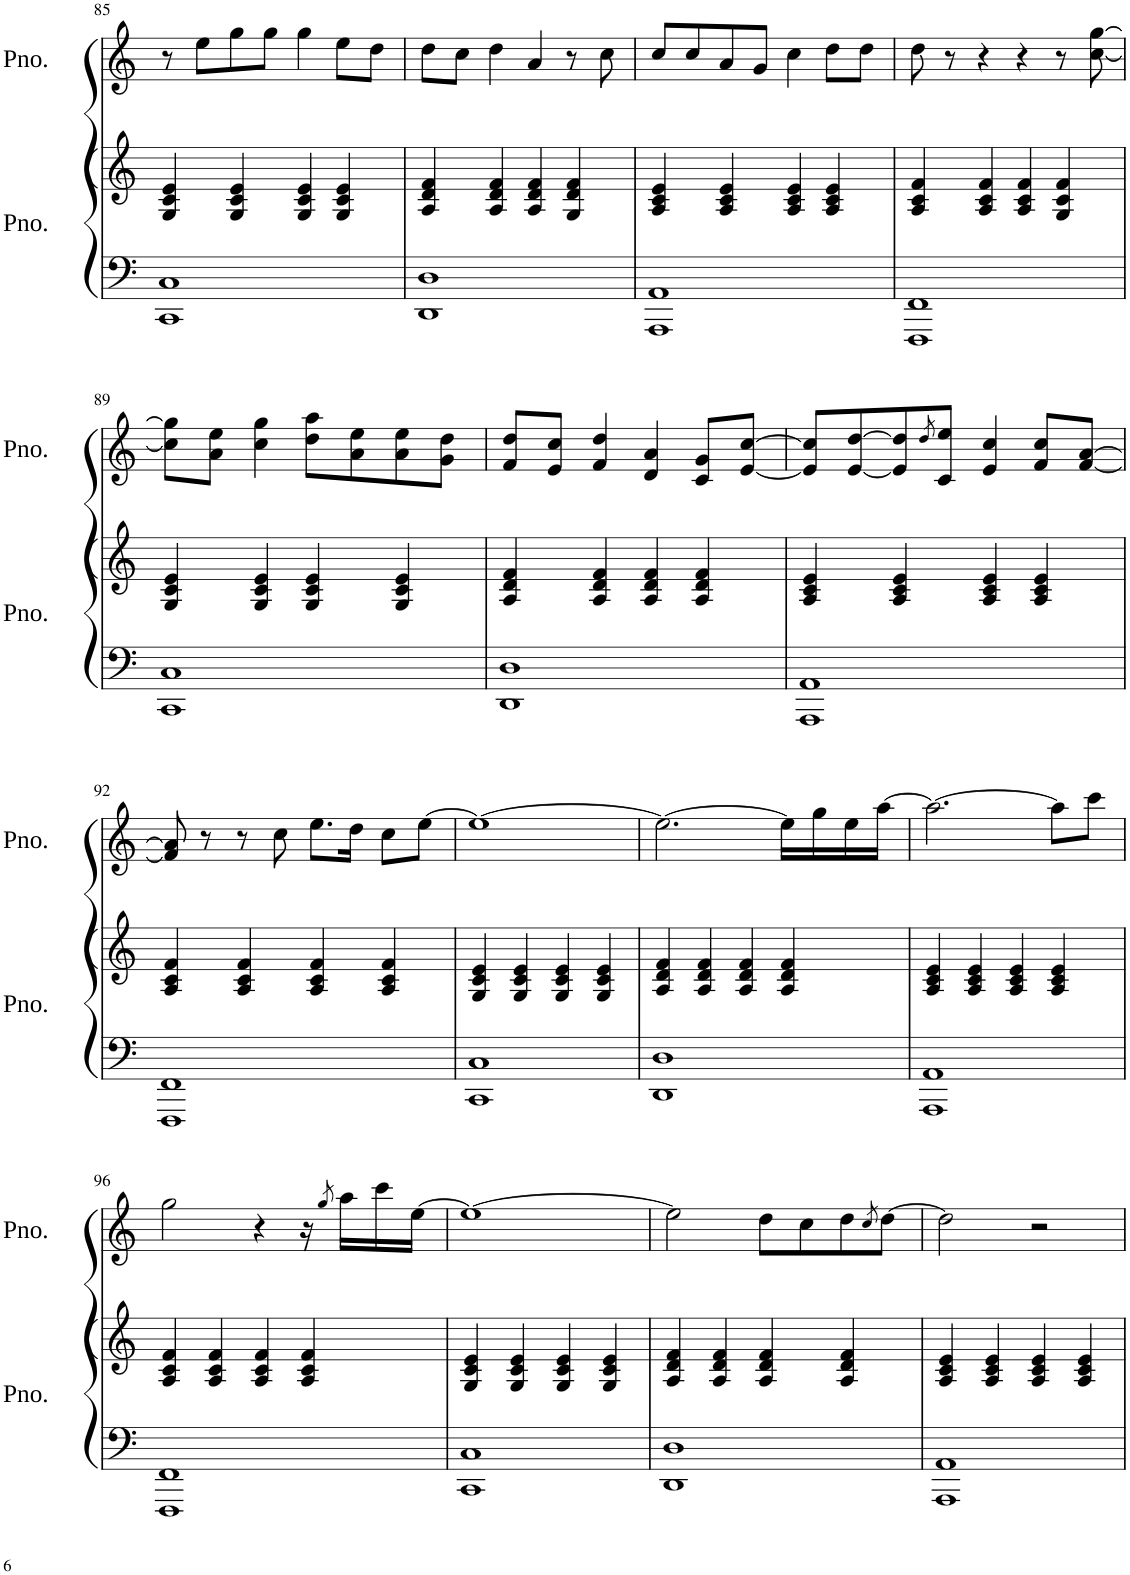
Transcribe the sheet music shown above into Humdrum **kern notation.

**kern	**kern	**kern
*part2	*part2	*part1
*staff3	*staff2	*staff1
*I"Piano	*	*I"Piano
*I'Pno.	*	*I'Pno.
!!LO:PB:g=z
*clefF4	*clefG2	*clefG2
*k[]	*k[]	*k[]
*M4/4	*M4/4	*M4/4
=85	=85	=85
1CC 1C	4G/ 4c/ 4e/	8r
.	.	8ee\L
.	4G/ 4c/ 4e/	8gg\
.	.	8gg\J
.	4G/ 4c/ 4e/	4gg\
.	4G/ 4c/ 4e/	8ee\L
.	.	8dd\J
=86	=86	=86
1DD 1D	4A/ 4d/ 4f/	8dd\L
.	.	8cc\J
.	4A/ 4d/ 4f/	4dd\
.	4A/ 4d/ 4f/	4a/
.	4G/ 4d/ 4f/	8r
.	.	8cc\
=87	=87	=87
1AAA 1AA	4A/ 4c/ 4e/	8cc/L
.	.	8cc/
.	4A/ 4c/ 4e/	8a/
.	.	8g/J
.	4A/ 4c/ 4e/	4cc\
.	4A/ 4c/ 4e/	8dd\L
.	.	8dd\J
=88	=88	=88
1FFF 1FF	4A/ 4c/ 4f/	8dd\
.	.	8r
.	4A/ 4c/ 4f/	4r
.	4A/ 4c/ 4f/	4r
.	4G/ 4c/ 4f/	8r
.	.	[8cc\ [8gg\
!!LO:LB:g=z
=89	=89	=89
1CC 1C	4G/ 4c/ 4e/	8cc\] 8gg\]L
.	.	8a\ 8ee\J
.	4G/ 4c/ 4e/	4cc\ 4gg\
.	4G/ 4c/ 4e/	8dd\ 8aa\L
.	.	8a\ 8ee\
.	4G/ 4c/ 4e/	8a\ 8ee\
.	.	8g\ 8dd\J
=90	=90	=90
1DD 1D	4A/ 4d/ 4f/	8f/ 8dd/L
.	.	8e/ 8cc/J
.	4A/ 4d/ 4f/	4f/ 4dd/
.	4A/ 4d/ 4f/	4d/ 4a/
.	4A/ 4d/ 4f/	8c/ 8g/L
.	.	[8e/ [8cc/J
=91	=91	=91
1AAA 1AA	4A/ 4c/ 4e/	8e/] 8cc/]L
.	.	[8e/ [8dd/
.	4A/ 4c/ 4e/	8e/] 8dd/]
.	.	8qdd/
.	.	8c/ 8ee/J
.	4A/ 4c/ 4e/	4e/ 4cc/
.	4A/ 4c/ 4e/	8f/ 8cc/L
.	.	[8f/ [8a/J
!!LO:LB:g=z
=92	=92	=92
1FFF 1FF	4A/ 4c/ 4f/	8f/] 8a/]
.	.	8r
.	4A/ 4c/ 4f/	8r
.	.	8cc\
.	4A/ 4c/ 4f/	8.ee\L
.	.	16dd\Jk
.	4A/ 4c/ 4f/	8cc\L
.	.	[8ee\J
=93	=93	=93
1CC 1C	4G/ 4c/ 4e/	1ee_
.	4G/ 4c/ 4e/	.
.	4G/ 4c/ 4e/	.
.	4G/ 4c/ 4e/	.
=94	=94	=94
1DD 1D	4A/ 4d/ 4f/	2.ee\_
.	4A/ 4d/ 4f/	.
.	4A/ 4d/ 4f/	.
.	4A/ 4d/ 4f/	16ee\LL]
.	.	16gg\
.	.	16ee\
.	.	[16aa\JJ
=95	=95	=95
1AAA 1AA	4A/ 4c/ 4e/	2.aa\_
.	4A/ 4c/ 4e/	.
.	4A/ 4c/ 4e/	.
.	4A/ 4c/ 4e/	8aa\L]
.	.	8ccc\J
!!LO:LB:g=z
=96	=96	=96
1FFF 1FF	4A/ 4c/ 4f/	2gg\
.	4A/ 4c/ 4f/	.
.	4A/ 4c/ 4f/	4r
.	4A/ 4c/ 4f/	16r
.	.	8qgg/
.	.	16aa\LL
.	.	16ccc\
.	.	[16ee\JJ
=97	=97	=97
1CC 1C	4G/ 4c/ 4e/	1ee_
.	4G/ 4c/ 4e/	.
.	4G/ 4c/ 4e/	.
.	4G/ 4c/ 4e/	.
=98	=98	=98
1DD 1D	4A/ 4d/ 4f/	2ee\]
.	4A/ 4d/ 4f/	.
.	4A/ 4d/ 4f/	8dd\L
.	.	8cc\
.	4A/ 4d/ 4f/	8dd\
.	.	8qcc/
.	.	[8dd\J
=99	=99	=99
1AAA 1AA	4A/ 4c/ 4e/	2dd\]
.	4A/ 4c/ 4e/	.
.	4A/ 4c/ 4e/	2r
.	4A/ 4c/ 4e/	.
=	=	=
*-	*-	*-
